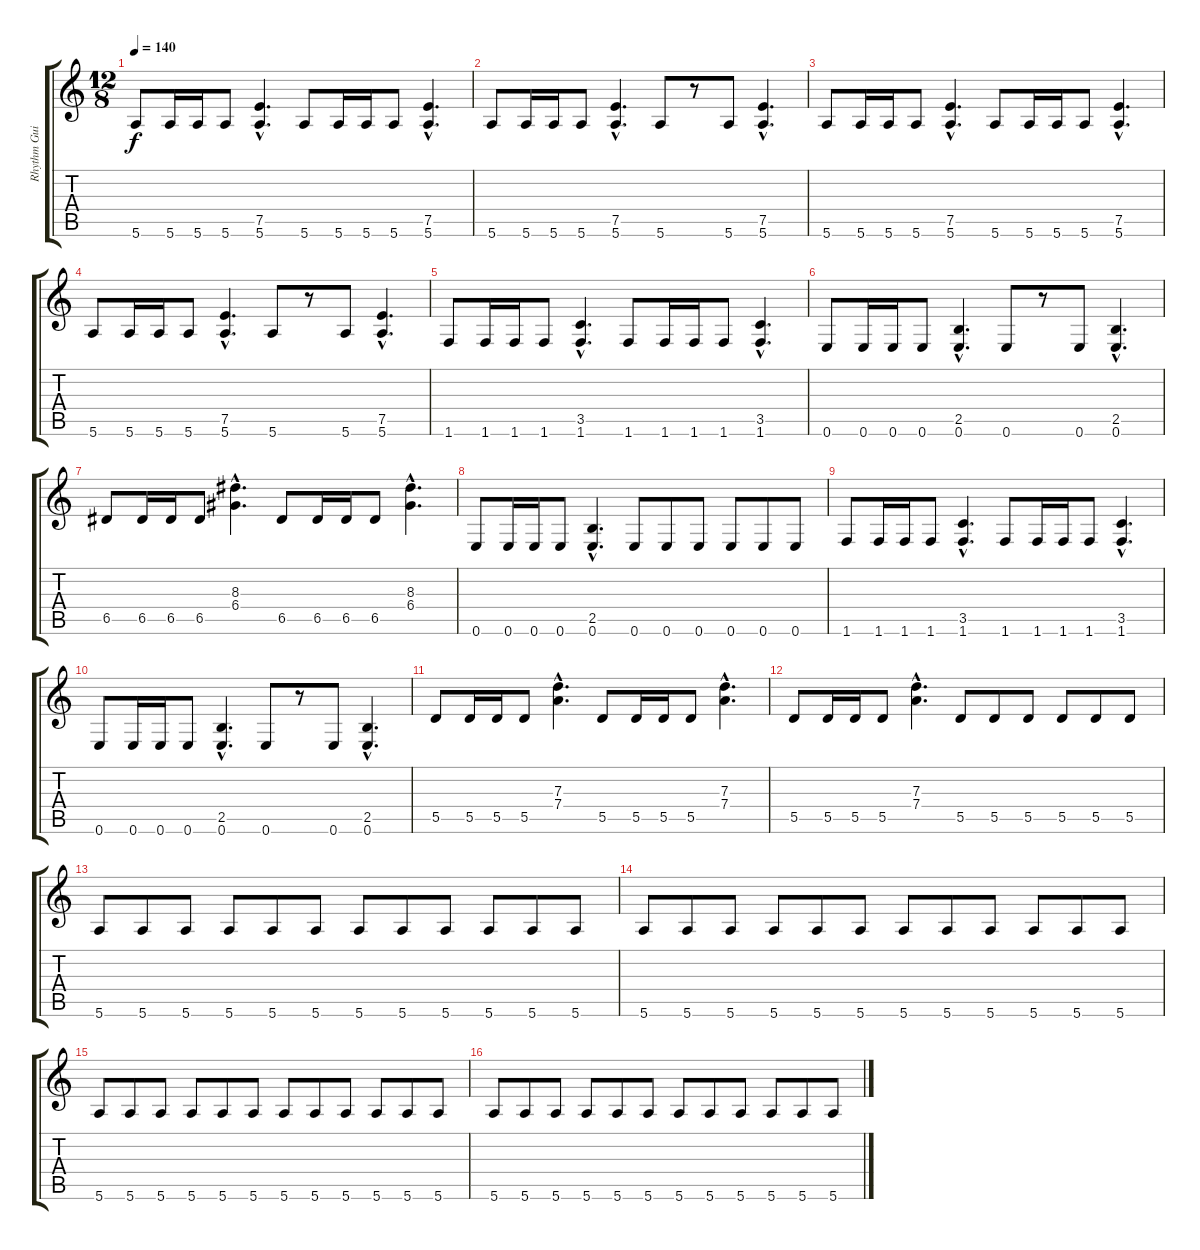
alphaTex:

\track ("Rhythm Guitar" "Rhythm Gui") {instrument overdrivenguitar}
\staff {score tabs}
\tuning (E4 B3 G3 D3 A2 E2) {hide}
\ts (12 8)
\tempo 140
\clef g2
\ks c
5.6.8{dy f} 5.6.16 5.6.16 5.6.8 (7.5{hac} 5.6{hac}).4{d} 5.6.8 5.6.16 5.6.16 5.6.8 (7.5{hac} 5.6{hac}).4{d} |
5.6.8 5.6.16 5.6.16 5.6.8 (7.5{hac} 5.6{hac}).4{d} 5.6.8 r.8 5.6.8 (7.5{hac} 5.6{hac}).4{d} |
5.6.8 5.6.16 5.6.16 5.6.8 (7.5{hac} 5.6{hac}).4{d} 5.6.8 5.6.16 5.6.16 5.6.8 (7.5{hac} 5.6{hac}).4{d} |
5.6.8 5.6.16 5.6.16 5.6.8 (7.5{hac} 5.6{hac}).4{d} 5.6.8 r.8 5.6.8 (7.5{hac} 5.6{hac}).4{d} |
1.6.8 1.6.16 1.6.16 1.6.8 (3.5{hac} 1.6{hac}).4{d} 1.6.8 1.6.16 1.6.16 1.6.8 (3.5{hac} 1.6{hac}).4{d} |
0.6.8 0.6.16 0.6.16 0.6.8 (2.5{hac} 0.6{hac}).4{d} 0.6.8 r.8 0.6.8 (2.5{hac} 0.6{hac}).4{d} |
6.5.8 6.5.16 6.5.16 6.5.8 (8.3{hac} 6.4{hac}).4{d} 6.5.8 6.5.16 6.5.16 6.5.8 (8.3{hac} 6.4{hac}).4{d} |
0.6.8 0.6.16 0.6.16 0.6.8 (2.5{hac} 0.6{hac}).4{d} 0.6.8 0.6.8 0.6.8 0.6.8 0.6.8 0.6.8 |
1.6.8 1.6.16 1.6.16 1.6.8 (3.5{hac} 1.6{hac}).4{d} 1.6.8 1.6.16 1.6.16 1.6.8 (3.5{hac} 1.6{hac}).4{d} |
0.6.8 0.6.16 0.6.16 0.6.8 (2.5{hac} 0.6{hac}).4{d} 0.6.8 r.8 0.6.8 (2.5{hac} 0.6{hac}).4{d} |
5.5.8 5.5.16 5.5.16 5.5.8 (7.3{hac} 7.4{hac}).4{d} 5.5.8 5.5.16 5.5.16 5.5.8 (7.3{hac} 7.4{hac}).4{d} |
5.5.8 5.5.16 5.5.16 5.5.8 (7.3{hac} 7.4{hac}).4{d} 5.5.8 5.5.8 5.5.8 5.5.8 5.5.8 5.5.8 |
5.6.8 5.6.8 5.6.8 5.6.8 5.6.8 5.6.8 5.6.8 5.6.8 5.6.8 5.6.8 5.6.8 5.6.8 |
5.6.8 5.6.8 5.6.8 5.6.8 5.6.8 5.6.8 5.6.8 5.6.8 5.6.8 5.6.8 5.6.8 5.6.8 |
5.6.8 5.6.8 5.6.8 5.6.8 5.6.8 5.6.8 5.6.8 5.6.8 5.6.8 5.6.8 5.6.8 5.6.8 |
5.6.8 5.6.8 5.6.8 5.6.8 5.6.8 5.6.8 5.6.8 5.6.8 5.6.8 5.6.8 5.6.8 5.6.8
